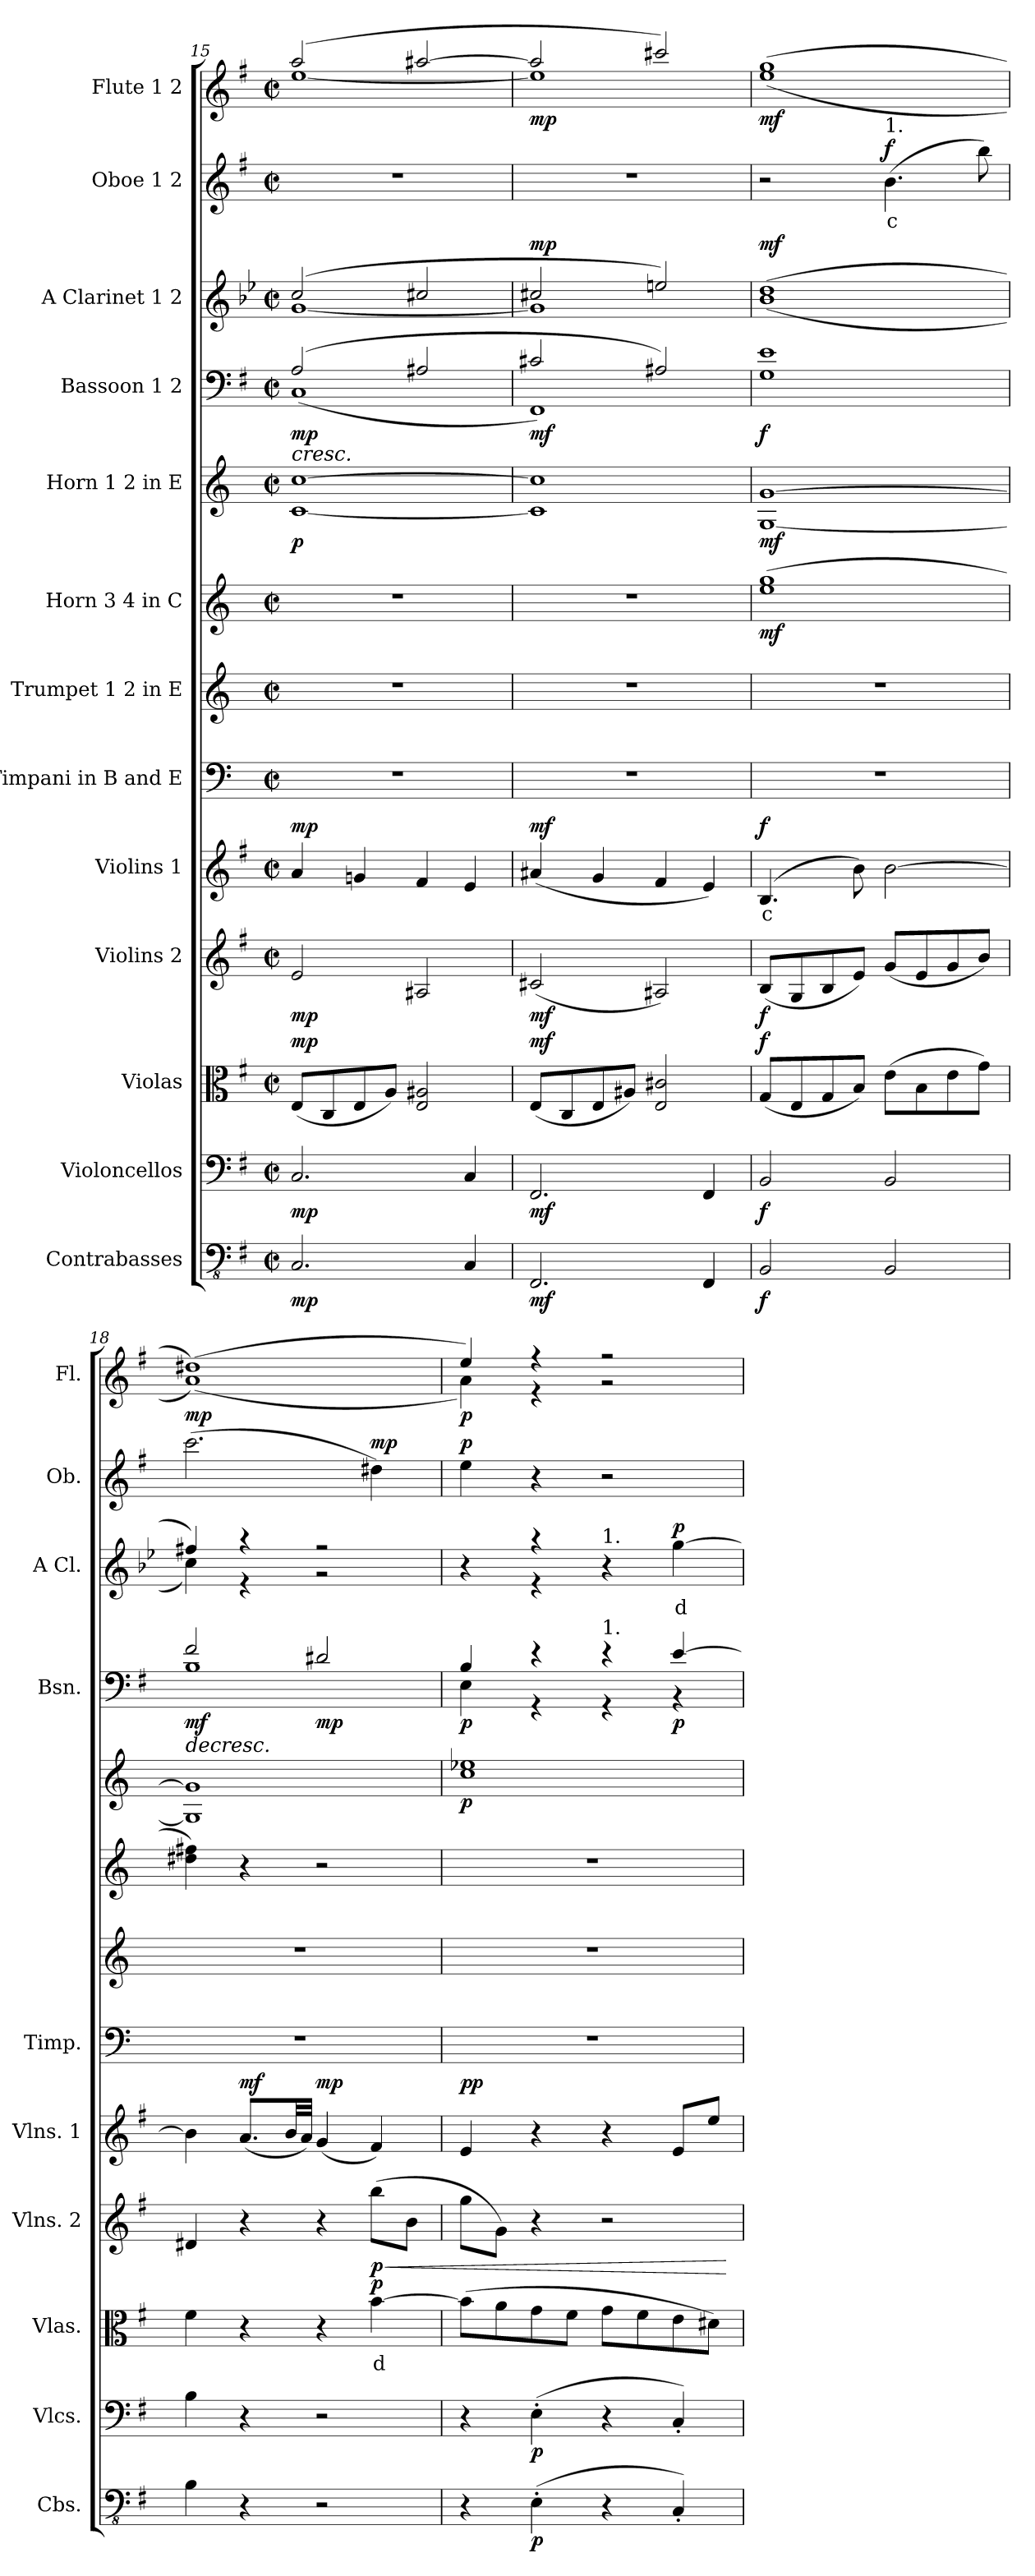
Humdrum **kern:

**kern	**dynam	**kern	**dynam	**kern	**text	**dynam	**kern	**dynam	**kern	**text	**dynam	**kern	**kern	**kern	**dynam	**kern	**dynam	**kern	**dynam	**kern	**text	**dynam	**kern	**text	**dynam	**kern	**dynam
*part13	*part13	*part12	*part12	*part11	*part11	*part11	*part10	*part10	*part9	*part9	*part9	*part8	*part7	*part6	*part6	*part5	*part5	*part4	*part4	*part3	*part3	*part3	*part2	*part2	*part2	*part1	*part1
*staff13	*staff13	*staff12	*staff12	*staff11	*staff11	*staff11	*staff10	*staff10	*staff9	*staff9	*staff9	*staff8	*staff7	*staff6	*staff6	*staff5	*staff5	*staff4	*staff4	*staff3	*staff3	*staff3	*staff2	*staff2	*staff2	*staff1	*staff1
*I"Contrabasses	*	*I"Violoncellos	*	*I"Violas	*	*	*I"Violins 2	*	*I"Violins 1	*	*	*I"Timpani in B and E	*I"Trumpet 1 2 in E	*I"Horn 3 4  in C	*	*I"Horn 1 2 in E	*	*I"Bassoon 1 2	*	*I"A Clarinet 1 2	*	*	*I"Oboe 1 2	*	*	*I"Flute 1 2	*
*I'Cbs.	*	*I'Vlcs.	*	*I'Vlas.	*	*	*I'Vlns. 2	*	*I'Vlns. 1	*	*	*I'Timp.	*	*	*	*	*	*I'Bsn.	*	*I'A Cl.	*	*	*I'Ob.	*	*	*I'Fl.	*
*clefFv4	*	*clefF4	*	*clefC3	*	*	*clefG2	*	*clefG2	*	*	*clefF4	*clefG2	*clefG2	*	*clefG2	*	*clefF4	*	*clefG2	*	*	*clefG2	*	*	*clefG2	*
*	*	*	*	*	*	*	*	*	*	*	*	*	*ITrd-2c-4	*ITrd7c12	*	*ITrd5c8	*	*	*	*ITrd2c3	*	*	*	*	*	*	*
*k[f#]	*	*k[f#]	*	*k[f#]	*	*	*k[f#]	*	*k[f#]	*	*	*k[]	*k[f#c#g#d#]	*k[]	*	*k[f#c#g#d#]	*	*k[f#]	*	*k[f#]	*	*	*k[f#]	*	*	*k[f#]	*
*M2/2	*	*M2/2	*	*M2/2	*	*	*M2/2	*	*M2/2	*	*	*M2/2	*M2/2	*M2/2	*	*M2/2	*	*M2/2	*	*M2/2	*	*	*M2/2	*	*	*M2/2	*
*met(c|)	*	*met(c|)	*	*met(c|)	*	*	*met(c|)	*	*met(c|)	*	*	*met(c|)	*met(c|)	*met(c|)	*	*met(c|)	*	*met(c|)	*	*met(c|)	*	*	*met(c|)	*	*	*met(c|)	*
=15	=15	=15	=15	=15	=15	=15	=15	=15	=15	=15	=15	=15	=15	=15	=15	=15	=15	=15	=15	=15	=15	=15	=15	=15	=15	=15	=15
!	!LO:DY:b	!	!LO:DY:b	!	!	!LO:DY:b	!	!LO:DY:b	!	!	!LO:DY:b	!	!	!	!	!	!LO:DY:b	!	!LO:HP:b	!	!	!	!	!	!	!	!
*	*	*	*	*	*	*	*	*	*	*	*	*	*	*	*	*	*	*^	*	*^	*	*	*	*	*	*^	*
!	!	!	!	!	!	!	!	!	!	!	!	!	!	!	!	!	!	!	!	!LO:DY:n=1:b	!	!	!	!	!	!	!	!	!	!
2.CC/	mp	2.C/	mp	(<8E/L	.	mp	2e/	mp	4a/	.	mp	1r	1r	1r	.	[1E [1e	p	(>2A/	(<1C	< mp	(>2a/	[1e	.	.	1r	.	.	(>2aa/	[1ee	.
.	.	.	.	8C/	.	.	.	.	.	.	.	.	.	.	.	.	.	.	.	.	.	.	.	.	.	.	.	.	.	.
.	.	.	.	8E/	.	.	.	.	4gn/	.	.	.	.	.	.	.	.	.	.	.	.	.	.	.	.	.	.	.	.	.
.	.	.	.	8A/J)	.	.	.	.	.	.	.	.	.	.	.	.	.	.	.	.	.	.	.	.	.	.	.	.	.	.
.	.	.	.	2E/ 2A#X/	.	.	2A#X/	.	4f#/	.	.	.	.	.	.	.	.	2A#X/	.	.	2a#X/	.	.	.	.	.	.	[2aa#X/	.	.
4CC/	.	4C/	.	.	.	.	.	.	4e/	.	.	.	.	.	.	.	.	.	.	.	.	.	.	.	.	.	.	.	.	.
=16	=16	=16	=16	=16	=16	=16	=16	=16	=16	=16	=16	=16	=16	=16	=16	=16	=16	=16	=16	=16	=16	=16	=16	=16	=16	=16	=16	=16	=16	=16
!	!LO:DY:b	!	!LO:DY:b	!	!	!LO:DY:b	!	!LO:DY:b	!	!	!LO:DY:b	!	!	!	!	!	!	!	!	!LO:DY:b	!	!	!	!LO:DY:b	!	!	!	!	!	!LO:DY:b
2.FFF#/	mf	2.FF#/	mf	(<8E/L	.	mf	(<2c#X/	mf	(<4a#X/	.	mf	1r	1r	1r	.	1E] 1e]	.	2c#X/	1FF#)	mf	2a#X/	1e]	.	mp	1r	.	.	2aa#/]	1ee]	mp
.	.	.	.	8C/	.	.	.	.	.	.	.	.	.	.	.	.	.	.	.	.	.	.	.	.	.	.	.	.	.	.
.	.	.	.	8E/	.	.	.	.	4g/	.	.	.	.	.	.	.	.	.	.	.	.	.	.	.	.	.	.	.	.	.
.	.	.	.	8A#X/J)	.	.	.	.	.	.	.	.	.	.	.	.	.	.	.	.	.	.	.	.	.	.	.	.	.	.
.	.	.	.	2E/ 2c#X/	.	.	2A#X/)	.	4f#/	.	.	.	.	.	.	.	.	2A#X/)	.	[	2cc#X/)	.	.	.	.	.	.	2ccc#X/)	.	.
4FFF#/	.	4FF#/	.	.	.	.	.	.	4e/)	.	.	.	.	.	.	.	.	.	.	.	.	.	.	.	.	.	.	.	.	.
=17	=17	=17	=17	=17	=17	=17	=17	=17	=17	=17	=17	=17	=17	=17	=17	=17	=17	=17	=17	=17	=17	=17	=17	=17	=17	=17	=17	=17	=17	=17
!	!LO:DY:b	!	!LO:DY:b	!	!	!LO:DY:b	!	!LO:DY:b	!	!LO:LY:b:color=#FF0000	!LO:DY:b	!	!	!	!LO:DY:b	!	!LO:DY:b	!	!	!LO:DY:b	!	!	!	!LO:DY:b	!	!	!	!	!	!LO:DY:b
2BBB/	f	2BB/	f	(<8G/L	.	f	(<8B/L	f	(>4.B/	c	f	1r	1r	(>1e 1g	mf	[1BB [1B	mf	1e	1G	f	(>1b	(<1g	.	mf	2r	.	.	(>1gg	(<1ee	mf
.	.	.	.	8E/	.	.	8G/	.	.	.	.	.	.	.	.	.	.	.	.	.	.	.	.	.	.	.	.	.	.	.
.	.	.	.	8G/	.	.	8B/	.	.	.	.	.	.	.	.	.	.	.	.	.	.	.	.	.	.	.	.	.	.	.
.	.	.	.	8B/J)	.	.	8e/J)	.	8b\)	.	.	.	.	.	.	.	.	.	.	.	.	.	.	.	.	.	.	.	.	.
!	!	!	!	!	!	!	!	!	!	!	!	!	!	!	!	!	!	!	!	!	!	!	!	!	!LO:TX:a:t=1.	!	!	!	!	!
!	!	!	!	!	!	!	!	!	!	!	!	!	!	!	!	!	!	!	!	!	!	!	!	!	!	!LO:LY:b:color=#FF0000	!LO:DY:b	!	!	!
2BBB/	.	2BB/	.	(>8e\L	.	.	(<8g/L	.	[2b\	.	.	.	.	.	.	.	.	.	.	.	.	.	.	.	(>4.b\	c	f	.	.	.
.	.	.	.	8B\	.	.	8e/	.	.	.	.	.	.	.	.	.	.	.	.	.	.	.	.	.	.	.	.	.	.	.
.	.	.	.	8e\	.	.	8g/	.	.	.	.	.	.	.	.	.	.	.	.	.	.	.	.	.	.	.	.	.	.	.
.	.	.	.	8g\J)	.	.	8b/J)	.	.	.	.	.	.	.	.	.	.	.	.	.	.	.	.	.	8bb\)	.	.	.	.	.
=18	=18	=18	=18	=18	=18	=18	=18	=18	=18	=18	=18	=18	=18	=18	=18	=18	=18	=18	=18	=18	=18	=18	=18	=18	=18	=18	=18	=18	=18	=18
!	!	!	!	!	!	!	!	!	!	!	!	!	!	!	!	!	!	!	!	!LO:HP:b	!	!	!	!	!	!	!	!	!	!
!	!	!	!	!	!	!	!	!	!	!	!	!	!	!	!	!	!	!	!	!LO:DY:n=1:b	!	!	!	!	!	!	!	!	!	!LO:DY:b
4BB\	.	4B\	.	4f#\	.	.	4d#X/	.	4b\]	.	.	1r	1r	4d#X\ 4f#X\)	.	1BB] 1B]	.	2f#/	1B	> mf	4dd#X/)	4a\)	.	.	(>2.ccc\	.	.	(>1dd#X)	(<1a)	mp
!	!	!	!	!	!	!	!	!	!	!	!LO:DY:b	!	!	!	!	!	!	!	!	!	!	!	!	!	!	!	!	!	!	!
4r	.	4r	.	4r	.	.	4r	.	(<8.a/L	.	mf	.	.	4r	.	.	.	.	.	.	4r	4r	.	.	.	.	.	.	.	.
.	.	.	.	.	.	.	.	.	32b/LL	.	.	.	.	.	.	.	.	.	.	.	.	.	.	.	.	.	.	.	.	.
.	.	.	.	.	.	.	.	.	32a/JJJ)	.	.	.	.	.	.	.	.	.	.	.	.	.	.	.	.	.	.	.	.	.
!	!	!	!	!	!	!	!	!	!	!	!LO:DY:b	!	!	!	!	!	!	!	!	!LO:DY:n=2:b	!	!	!	!	!	!	!	!	!	!
2r	.	2r	.	4r	.	.	4r	.	(<4g/	.	mp	.	.	2r	.	.	.	2d#X/	.	mp	2r	2r	.	.	.	.	.	.	.	.
!	!	!	!	!	!LO:LY:b:color=#FF0000	!LO:DY:b	!	!LO:HP:b	!	!	!	!	!	!	!	!	!	!	!	!	!	!	!	!	!	!	!	!	!	!
!	!	!	!	!	!	!	!	!LO:DY:n=1:b	!	!	!	!	!	!	!	!	!	!	!	!	!	!	!	!	!	!	!LO:DY:b	!	!	!
.	.	.	.	[4b\	d	p	(>8bb\L	< p	4f#/)	.	.	.	.	.	.	.	.	.	.	.	.	.	.	.	4dd#X\)	.	mp	.	.	.
.	.	.	.	.	.	.	8b\J	.	.	.	.	.	.	.	.	.	.	.	.	.	.	.	.	.	.	.	.	.	.	.
*	*	*	*	*	*	*	*	*	*	*	*	*	*	*	*	*	*	*v	*v	*	*	*	*	*	*	*	*	*v	*v	*
*	*	*	*	*	*	*	*	*	*	*	*	*	*	*	*	*	*	*	*	*v	*v	*	*	*	*	*	*	*
.	.	.	.	.	.	.	.	.	.	.	.	.	.	.	.	.	.	.	]	.	.	.	.	.	.	.	.
=19	=19	=19	=19	=19	=19	=19	=19	=19	=19	=19	=19	=19	=19	=19	=19	=19	=19	=19	=19	=19	=19	=19	=19	=19	=19	=19	=19
*	*	*	*	*	*	*	*	*	*	*	*	*	*	*	*	*	*	*^	*	*^	*	*	*	*	*	*^	*
!	!	!	!	!	!	!	!	!	!	!	!LO:DY:b	!	!	!	!	!	!	!	!	!	!	!	!	!	!	!	!	!	!	!
!	!	!	!	!	!	!	!	!	!	!	!LO:DY:n=1:b	!	!	!	!	!	!LO:DY:b	!	!	!LO:DY:b	!	!	!	!	!	!	!LO:DY:b	!	!	!LO:DY:b
4r	.	4r	.	(>8b\L]	.	.	8gg\L	.	4e/	.	p p	1r	1r	1r	.	1e 1gn	p	4B/	4E\	p	4r	4ryy	.	.	4ee\	.	p	4ee/)	4a\)	p
.	.	.	.	8a\	.	.	8g\J)	.	.	.	.	.	.	.	.	.	.	.	.	.	.	.	.	.	.	.	.	.	.	.
!	!LO:DY:b	!	!LO:DY:b	!	!	!	!	!	!	!	!	!	!	!	!	!	!	!	!	!	!	!	!	!	!	!	!	!	!	!
(>4EE'\	p	(>4E'\	p	8g\	.	.	4r	.	4r	.	.	.	.	.	.	.	.	4r	4r	.	4r	4r	.	.	4r	.	.	4r	4r	.
.	.	.	.	8f#\J	.	.	.	.	.	.	.	.	.	.	.	.	.	.	.	.	.	.	.	.	.	.	.	.	.	.
!	!	!	!	!	!	!	!	!	!	!	!	!	!	!	!	!	!	!	!	!	!LO:TX:a:t=1.	!	!	!	!	!	!	!	!	!
!	!	!	!	!	!	!	!	!	!	!	!	!	!	!	!	!	!	!LO:TX:a:t=1.	!	!	!	!	!	!	!	!	!	!	!	!
4r	.	4r	.	8g\L	.	.	2r	.	4r	.	.	.	.	.	.	.	.	4r	4r	.	4r	2ryy	.	.	2r	.	.	2r	2r	.
.	.	.	.	8f#\	.	.	.	.	.	.	.	.	.	.	.	.	.	.	.	.	.	.	.	.	.	.	.	.	.	.
!	!	!	!	!	!	!	!	!	!	!	!	!	!	!	!	!	!	!	!	!LO:DY:b	!	!	!LO:LY:b:color=#FF0000	!LO:DY:b	!	!	!	!	!	!
4CC'/)	.	4C'/)	.	8e\	.	.	.	.	8e/L	.	.	.	.	.	.	.	.	[4e/	4r	p	[4ee\	.	d	p	.	.	.	.	.	.
.	.	.	.	8d#X\J)	.	.	.	.	8ee/J	.	.	.	.	.	.	.	.	.	.	.	.	.	.	.	.	.	.	.	.	.
*	*	*	*	*	*	*	*	*	*	*	*	*	*	*	*	*	*	*v	*v	*	*	*	*	*	*	*	*	*v	*v	*
*	*	*	*	*	*	*	*	*	*	*	*	*	*	*	*	*	*	*	*	*v	*v	*	*	*	*	*	*	*
.	.	.	.	.	.	.	.	[	.	.	.	.	.	.	.	.	.	.	.	.	.	.	.	.	.	.	.
=	=	=	=	=	=	=	=	=	=	=	=	=	=	=	=	=	=	=	=	=	=	=	=	=	=	=	=
*-	*-	*-	*-	*-	*-	*-	*-	*-	*-	*-	*-	*-	*-	*-	*-	*-	*-	*-	*-	*-	*-	*-	*-	*-	*-	*-	*-
